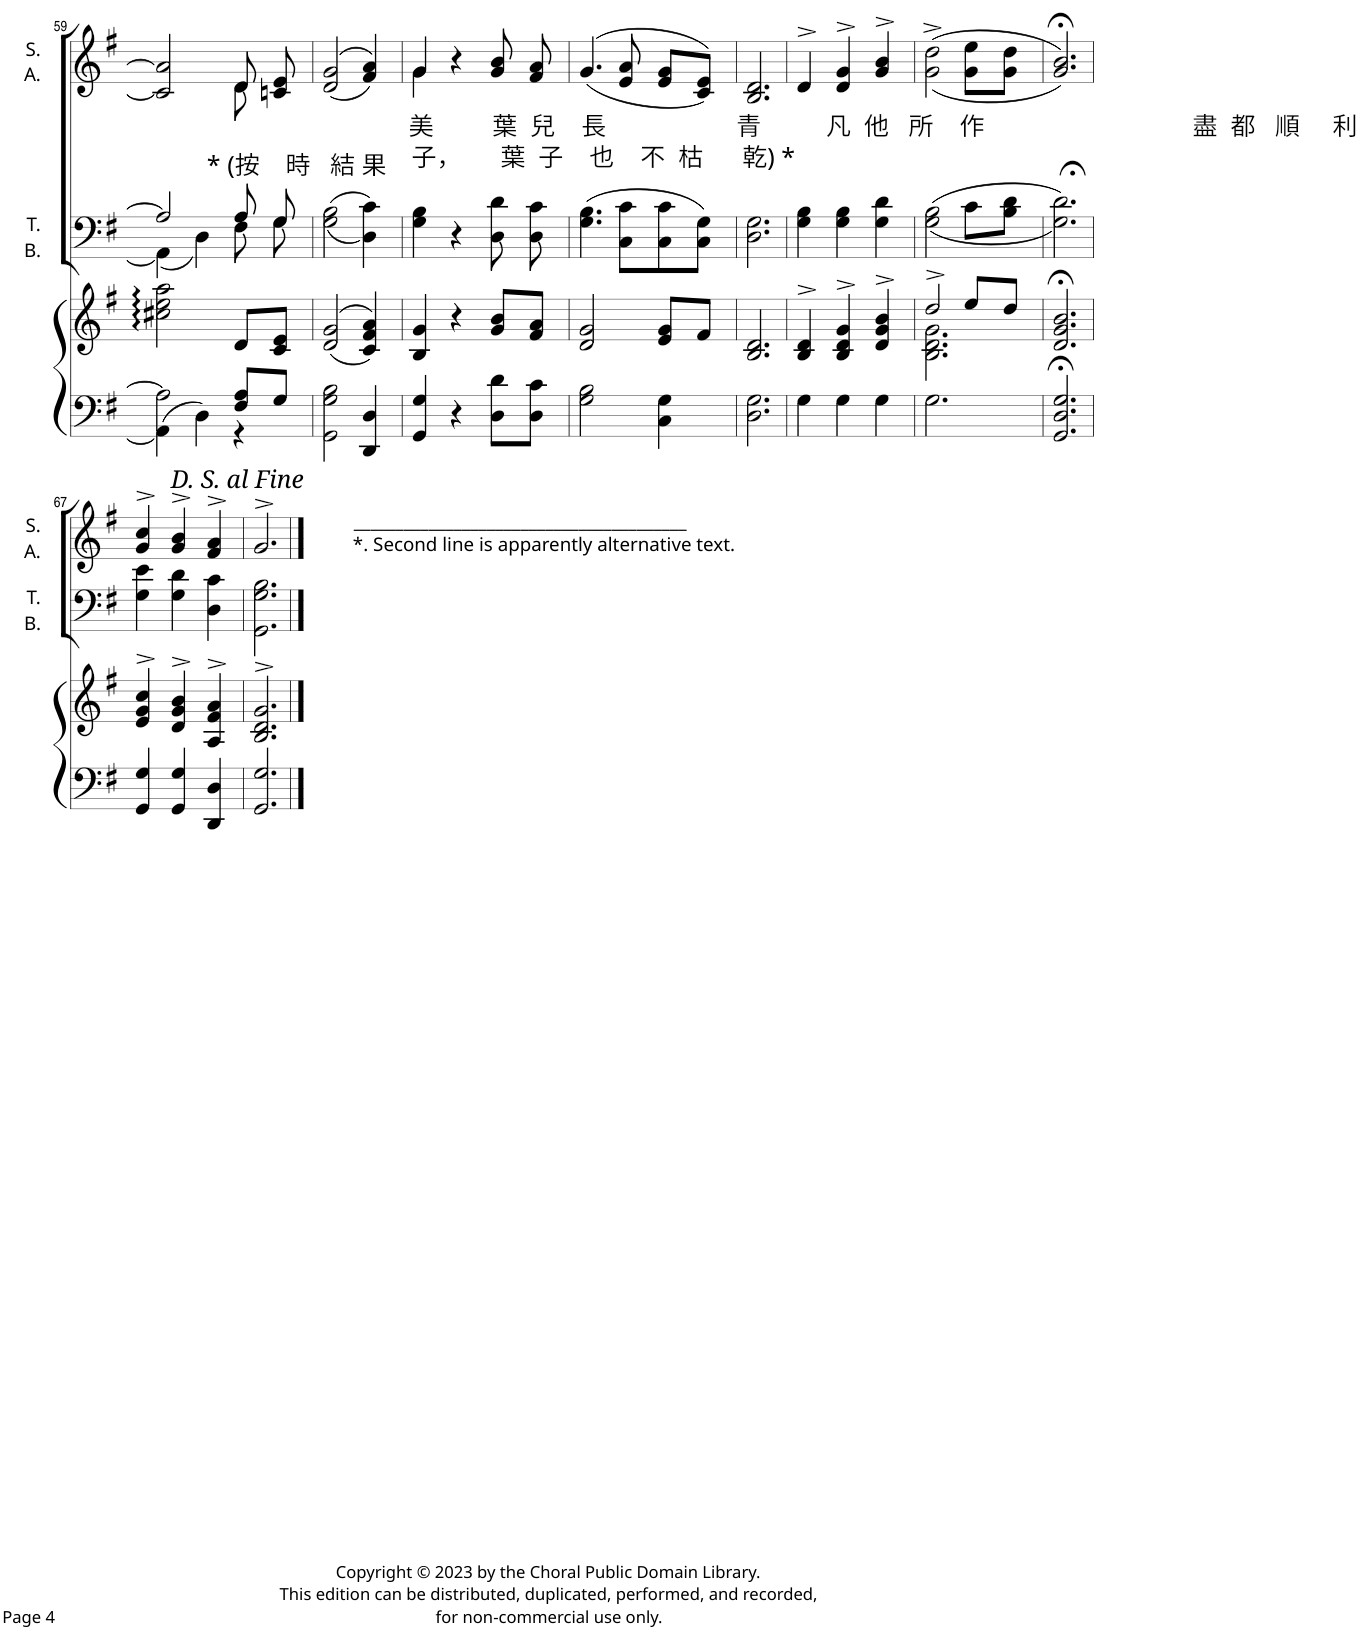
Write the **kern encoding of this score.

**kern	**kern	**kern	**kern
*part3	*part3	*part2	*part1
*staff4	*staff3	*staff2	*staff1
*I"Piano	*	*I"T. B.	*I"S. A.
*I'Pno	*	*I'T. B.	*I'S. A.
!!LO:PB:g=z
*clefF4	*clefG2	*clefF4	*clefG2
*k[f#]	*k[f#]	*k[f#]	*k[f#]
*M3/4	*M3/4	*M3/4	*M3/4
=59	=59	=59	=59
*^	*	*^	*^
2A\]	4AA\]	2cc#X\ 2ee\ 2aa\	2A/]	(4AA\]	2c#/] 2a/]	2ryy
.	4D\	.	.	4D\)	.	.
!	!	!	!	!	!LO:TX:b:t=* (按    時   結 果	!
8F#/ 8A/L	4r	8d/L	8A/	8F#\	8d/	8d\
8G/J	.	8c/ 8e/J	8G/	8G\	8cn/ 8e/	8ryy
*	*	*	*v	*v	*	*
*v	*v	*	*	*v	*v
=60	=60	=60	=60
2GG\ 2G\ 2B\	((>2d/ 2g/	((<2G\ 2B\	((>2d/ 2g/
4DD/ 4D/	4c/ 4f#/ 4a/))	4D\ 4c\))	4f#/ 4a/))
=61	=61	=61	=61
*	*	*	*^
!	!	!	!LO:TX:b:t=美         葉  兒    長                    青          凡  他   所    作                                盡  都   順     利	!
!	!	!	!LO:TX:b:t=子，      葉  子    也    不  枯      乾) *	!
!LO:TX:b:t=________________________________________	!	!	!	!
!LO:TX:b:t=*. Second line is apparently alternative text.	!	!	!	!
4GG/ 4G/	4B/ 4g/	4G\ 4B\	4g/	4g\
4r	4r	4r	4r	4ryy
8D\ 8d\L	8g/ 8b/L	8D\ 8d\	8g/ 8b/	4ryy
8D\ 8c\J	8f#/ 8a/J	8D\ 8c\	8f#/ 8a/	.
*	*	*	*v	*v
=62	=62	=62	=62
2G\ 2B\	2d/ 2g/	(4.G\ 4.B\	((>4.g/
.	.	8C\ 8c\L	8e/ 8a/
4C\ 4G\	8e/ 8g/L	8C\ 8c\	8e/ 8g/L
.	8f#/J	8C\ 8G\J)	8c/ 8e/J))
=63	=63	=63	=63
2.D\ 2.G\	2.B/ 2.d/	2.D\ 2.G\	2.B/ 2.d/
=64	=64	=64	=64
4G\	4B/^> 4d/^>	4G\ 4B\	4d^>/
4G\	4B/^> 4d/^> 4g/^>	4G\ 4B\	4d/^> 4g/^>
4G\	4d/^> 4g/^> 4b/^>	4G\ 4d\	4g/^> 4b/^>
=65	=65	=65	=65
*	*^	*	*
2.G\	2dd^/	2.B\ 2.d\ 2.g\	((<2G\ 2B\	((<2g\^ 2dd\^
.	8ee/L	.	8c\L	8g\ 8ee\L
.	8dd/J	.	8B\ 8d\J	8g\ 8dd\J
*	*v	*v	*	*
=66	=66	=66	=66
2.GG/;< 2.D/;< 2.G/;<	2.d/;< 2.g/;< 2.b/;<	2.G\;< 2.d\;<))	2.g/;< 2.b/;<))
!!LO:LB:g=z
=67	=67	=67	=67
4GG/ 4G/	4e/^> 4g/^> 4cc/^>	4G\ 4e\	4g/^> 4cc/^>
4GG/ 4G/	4d/^> 4g/^> 4b/^>	4G\ 4d\	4g/^> 4b/^>
4DD/ 4D/	4A/^> 4f#/^> 4a/^>	4D\ 4c\	4f#/^> 4a/^>
=68	=68	=68	=68
2.GG/ 2.G/	2.B/^> 2.d/^> 2.g/^>	2.GG\ 2.G\ 2.B\	2.g^>/
==	==	==	==
*-	*-	*-	*-
